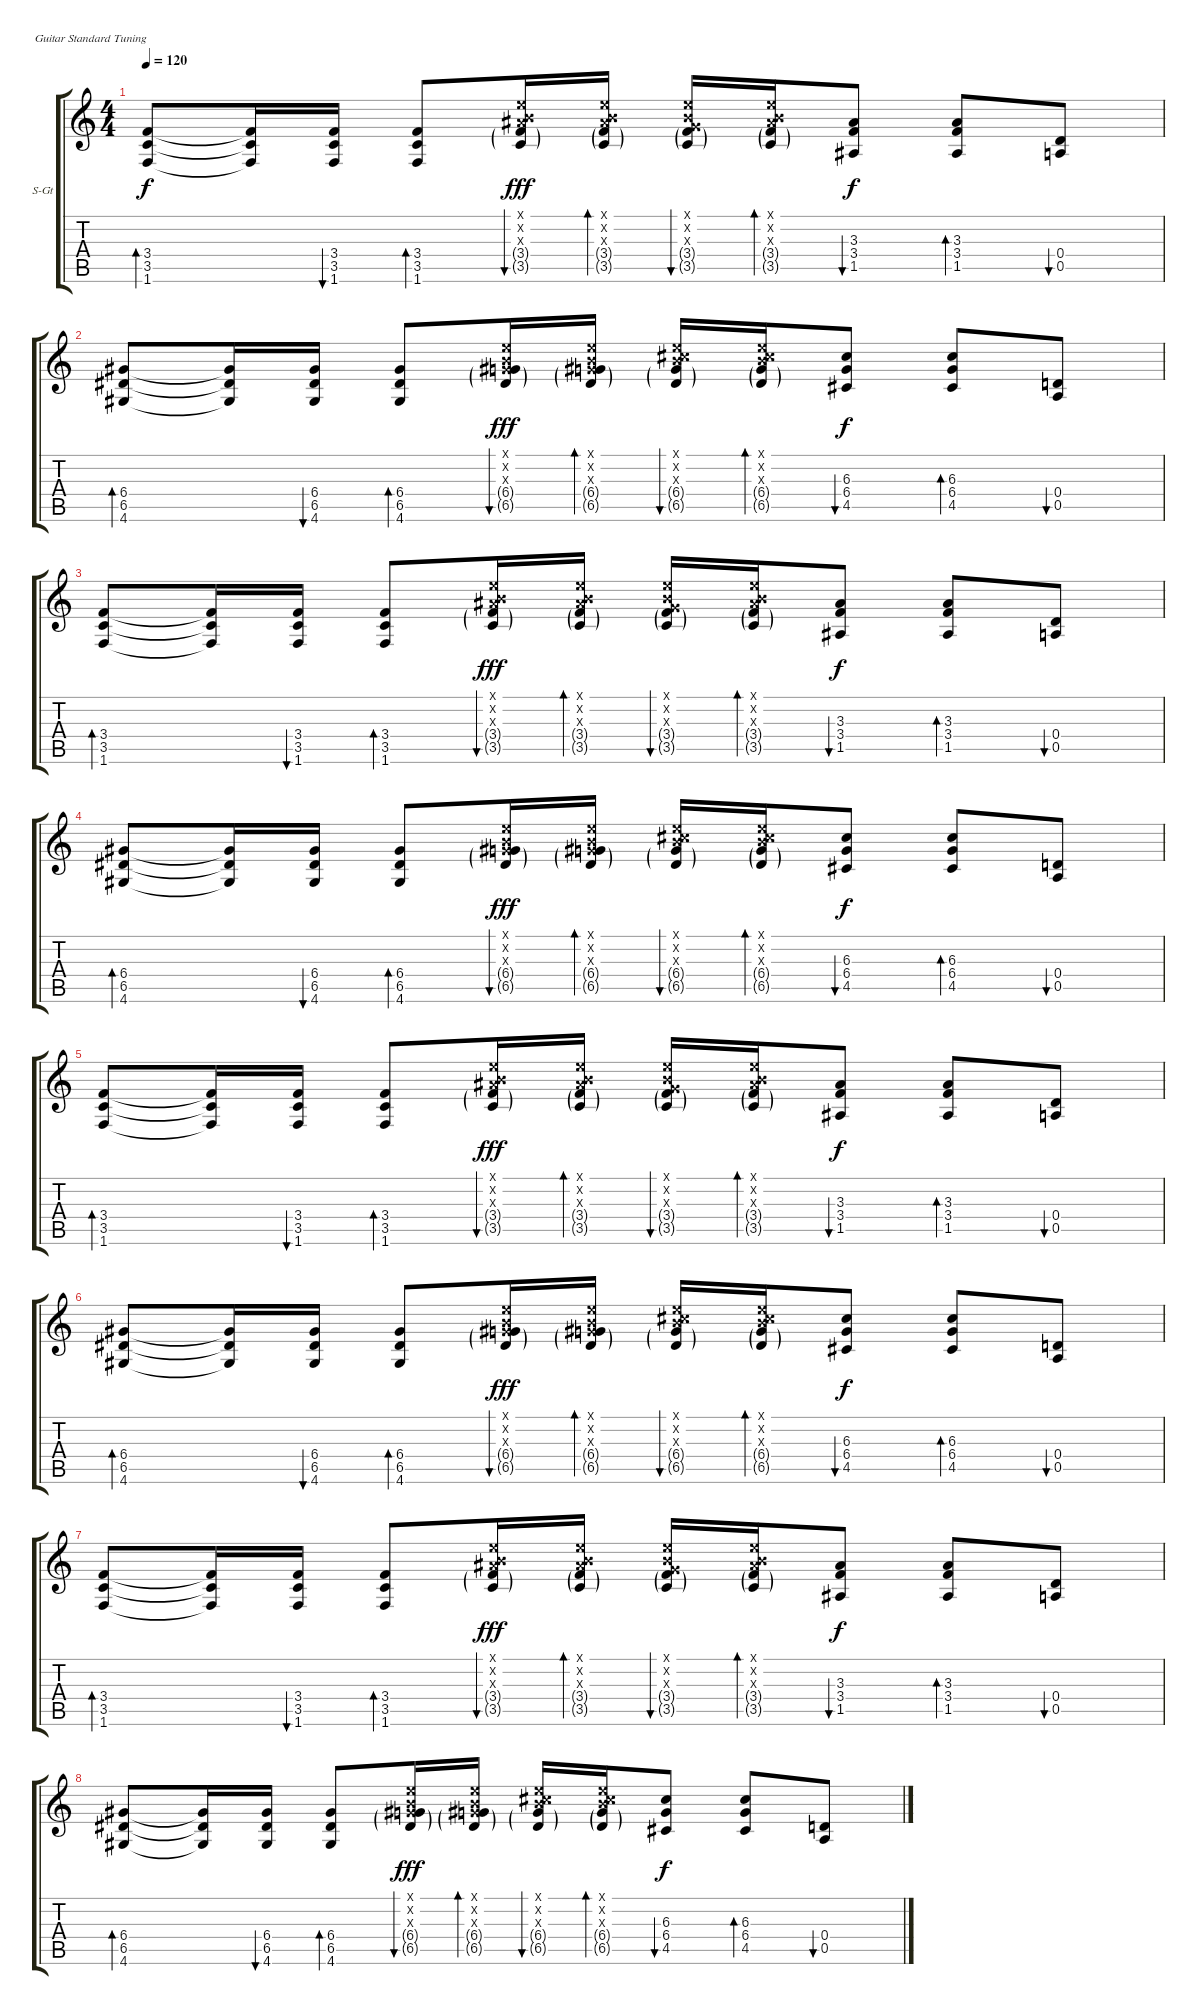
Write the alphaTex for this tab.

\bracketExtendMode groupsimilarinstruments
\firstSystemTrackNameOrientation horizontal
\otherSystemsTrackNameOrientation horizontal
\track ("Accustic" "S-Gt") {instrument acousticguitarsteel}
\staff {score tabs}
\tuning (E4 B3 G3 D3 A2 E2)
\ts (4 4)
\tempo 120
\clef g2
\ks c
(3.4 3.5 1.6).8{bd 30 dy f} (3.4{t} 3.5{t} 1.6{t}).16 (3.4 3.5 1.6).16{bu 30} (3.4 3.5 1.6).8{bd 30} (0.1{x} 0.2{x} 3.3{x} 3.4{g} 3.5{g}).16{bu 30 dy fff} (0.1{x} 0.2{x} 3.3{x} 3.4{g} 3.5{g}).16{bd 30} (0.1{x} 0.2{x} 0.3{x} 3.4{g} 3.5{g}).16{bu 30} (0.1{x} 0.2{x} 3.3{x} 3.4{g} 3.5{g}).16{bd 30} (3.3 3.4 1.5).8{bu 30 dy f} (3.3 3.4 1.5).8{bd 30} (0.4 0.5).8{bu 120} |
(6.4 6.5 4.6).8{bd 30} (6.4{t} 6.5{t} 4.6{t}).16 (6.4 6.5 4.6).16{bu 30} (6.4 6.5 4.6).8{bd 30} (0.1{x} 0.2{x} 0.3{x} 6.4{g} 6.5{g}).16{bu 30 dy fff} (0.1{x} 0.2{x} 0.3{x} 6.4{g} 6.5{g}).16{bd 30} (0.1{x} 0.2{x} 6.3{x} 6.4{g} 6.5{g}).16{bu 30} (0.1{x} 0.2{x} 6.3{x} 6.4{g} 6.5{g}).16{bd 30} (6.3 6.4 4.5).8{bu 30 dy f} (6.3 6.4 4.5).8{bd 30} (0.4 0.5).8{bu 120} |
(3.4 3.5 1.6).8{bd 30} (3.4{t} 3.5{t} 1.6{t}).16 (3.4 3.5 1.6).16{bu 30} (3.4 3.5 1.6).8{bd 30} (0.1{x} 0.2{x} 3.3{x} 3.4{g} 3.5{g}).16{bu 30 dy fff} (0.1{x} 0.2{x} 3.3{x} 3.4{g} 3.5{g}).16{bd 30} (0.1{x} 0.2{x} 0.3{x} 3.4{g} 3.5{g}).16{bu 30} (0.1{x} 0.2{x} 3.3{x} 3.4{g} 3.5{g}).16{bd 30} (3.3 3.4 1.5).8{bu 30 dy f} (3.3 3.4 1.5).8{bd 30} (0.4 0.5).8{bu 120} |
(6.4 6.5 4.6).8{bd 30} (6.4{t} 6.5{t} 4.6{t}).16 (6.4 6.5 4.6).16{bu 30} (6.4 6.5 4.6).8{bd 30} (0.1{x} 0.2{x} 0.3{x} 6.4{g} 6.5{g}).16{bu 30 dy fff} (0.1{x} 0.2{x} 0.3{x} 6.4{g} 6.5{g}).16{bd 30} (0.1{x} 0.2{x} 6.3{x} 6.4{g} 6.5{g}).16{bu 30} (0.1{x} 0.2{x} 6.3{x} 6.4{g} 6.5{g}).16{bd 30} (6.3 6.4 4.5).8{bu 30 dy f} (6.3 6.4 4.5).8{bd 30} (0.4 0.5).8{bu 120} |
(3.4 3.5 1.6).8{bd 30} (3.4{t} 3.5{t} 1.6{t}).16 (3.4 3.5 1.6).16{bu 30} (3.4 3.5 1.6).8{bd 30} (0.1{x} 0.2{x} 3.3{x} 3.4{g} 3.5{g}).16{bu 30 dy fff} (0.1{x} 0.2{x} 3.3{x} 3.4{g} 3.5{g}).16{bd 30} (0.1{x} 0.2{x} 0.3{x} 3.4{g} 3.5{g}).16{bu 30} (0.1{x} 0.2{x} 3.3{x} 3.4{g} 3.5{g}).16{bd 30} (3.3 3.4 1.5).8{bu 30 dy f} (3.3 3.4 1.5).8{bd 30} (0.4 0.5).8{bu 120} |
(6.4 6.5 4.6).8{bd 30} (6.4{t} 6.5{t} 4.6{t}).16 (6.4 6.5 4.6).16{bu 30} (6.4 6.5 4.6).8{bd 30} (0.1{x} 0.2{x} 0.3{x} 6.4{g} 6.5{g}).16{bu 30 dy fff} (0.1{x} 0.2{x} 0.3{x} 6.4{g} 6.5{g}).16{bd 30} (0.1{x} 0.2{x} 6.3{x} 6.4{g} 6.5{g}).16{bu 30} (0.1{x} 0.2{x} 6.3{x} 6.4{g} 6.5{g}).16{bd 30} (6.3 6.4 4.5).8{bu 30 dy f} (6.3 6.4 4.5).8{bd 30} (0.4 0.5).8{bu 120} |
(3.4 3.5 1.6).8{bd 30} (3.4{t} 3.5{t} 1.6{t}).16 (3.4 3.5 1.6).16{bu 30} (3.4 3.5 1.6).8{bd 30} (0.1{x} 0.2{x} 3.3{x} 3.4{g} 3.5{g}).16{bu 30 dy fff} (0.1{x} 0.2{x} 3.3{x} 3.4{g} 3.5{g}).16{bd 30} (0.1{x} 0.2{x} 0.3{x} 3.4{g} 3.5{g}).16{bu 30} (0.1{x} 0.2{x} 3.3{x} 3.4{g} 3.5{g}).16{bd 30} (3.3 3.4 1.5).8{bu 30 dy f} (3.3 3.4 1.5).8{bd 30} (0.4 0.5).8{bu 120} |
(6.4 6.5 4.6).8{bd 30} (6.4{t} 6.5{t} 4.6{t}).16 (6.4 6.5 4.6).16{bu 30} (6.4 6.5 4.6).8{bd 30} (0.1{x} 0.2{x} 0.3{x} 6.4{g} 6.5{g}).16{bu 30 dy fff} (0.1{x} 0.2{x} 0.3{x} 6.4{g} 6.5{g}).16{bd 30} (0.1{x} 0.2{x} 6.3{x} 6.4{g} 6.5{g}).16{bu 30} (0.1{x} 0.2{x} 6.3{x} 6.4{g} 6.5{g}).16{bd 30} (6.3 6.4 4.5).8{bu 30 dy f} (6.3 6.4 4.5).8{bd 30} (0.4 0.5).8{bu 120}
